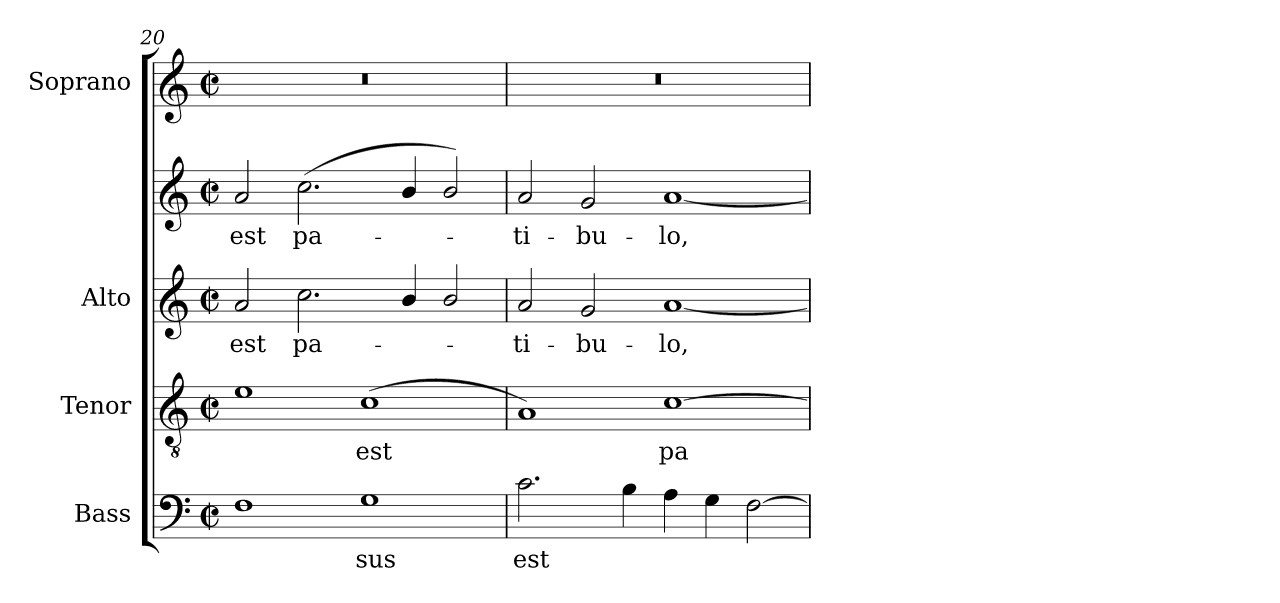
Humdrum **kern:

**kern	**text	**kern	**text	**kern	**text	**kern	**text	**kern
*part4	*part4	*part3	*part3	*part2	*part2	*part2	*part2	*part1
*staff5	*staff5	*staff4	*staff4	*staff3	*staff3	*staff2	*staff2	*staff1
*I"Bass	*	*I"Tenor	*	*I"Alto	*	*	*	*I"Soprano
*I'B	*	*I'T	*	*I'A	*	*	*	*I'S
*clefF4	*	*clefGv2	*	*	*	*clefG2	*	*clefG2
*k[]	*	*k[]	*	*k[]	*	*k[]	*	*k[]
*C:	*	*C:	*	*C:	*	*C:	*	*C:
*M4/2	*	*M4/2	*	*M4/2	*	*M4/2	*	*M4/2
*met(c|)	*	*met(c|)	*	*met(c|)	*	*met(c|)	*	*met(c|)
=20	=20	=20	=20	=20	=20	=20	=20	=20
!	!	!	!	!	!LO:LY:b	!	!LO:LY:b	!
1F	.	1e	.	2a	est	2a	est	0r
!	!	!	!	!	!LO:LY:b	!	!LO:LY:b	!
.	.	.	.	2.cc	pa-	(<2.cc	pa-	.
!	!LO:LY:b	!	!LO:LY:b	!	!	!	!	!
1G	sus	(<1c	est	.	.	.	.	.
.	.	.	.	4b/	.	4b/	.	.
.	.	.	.	2b/	.	2b/)	.	.
=21	=21	=21	=21	=21	=21	=21	=21	=21
!	!LO:LY:b	!	!	!	!LO:LY:b	!	!LO:LY:b	!
2.c	est	1A)	.	2a	ti-	2a	ti-	0r
!	!	!	!	!	!LO:LY:b	!	!LO:LY:b	!
.	.	.	.	2g	-bu-	2g	-bu-	.
4B	.	.	.	.	.	.	.	.
!	!	!	!LO:LY:b	!	!LO:LY:b	!	!LO:LY:b	!
4A	.	[1c	pa-	[1a	-lo,	[1a	-lo,	.
4G	.	.	.	.	.	.	.	.
[2F	.	.	.	.	.	.	.	.
=	=	=	=	=	=	=	=	=
*-	*-	*-	*-	*-	*-	*-	*-	*-
